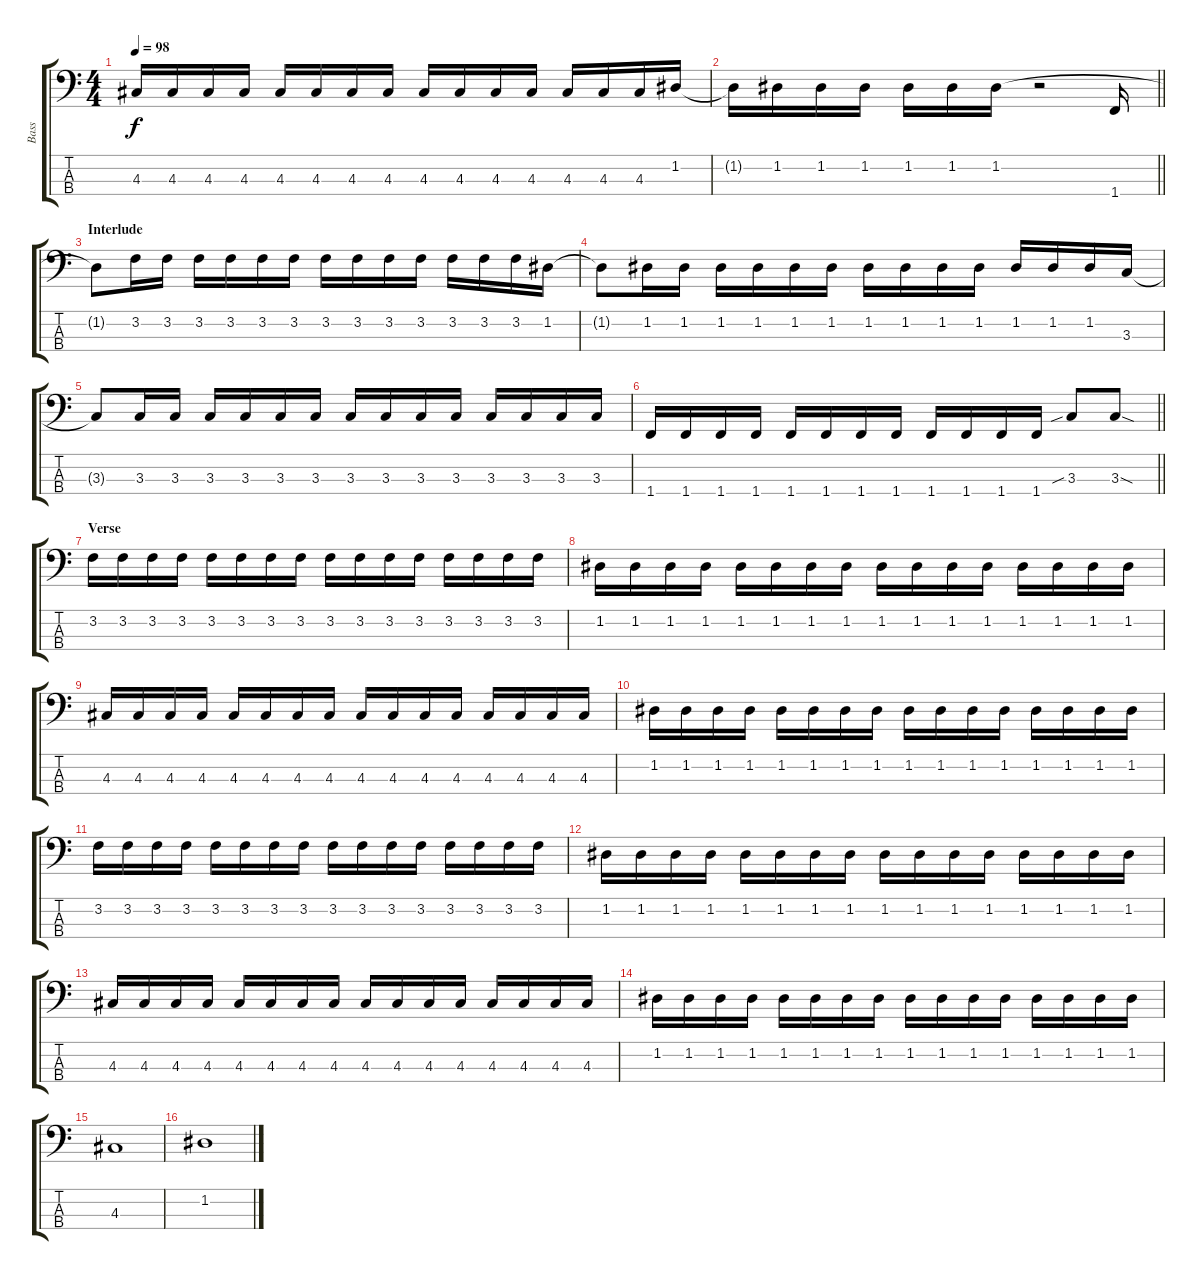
\track ("Bass" "Bass") {instrument electricbassfinger}
\staff {score tabs}
\tuning (G2 D2 A1 E1) {hide}
\ts (4 4)
\tempo 98
\clef f4
\ks c
4.3{t}.16{dy f} 4.3.16 4.3.16 4.3.16 4.3.16 4.3.16 4.3.16 4.3.16 4.3.16 4.3.16 4.3.16 4.3.16 4.3.16 4.3.16 4.3.16 1.2.16 |
\barLineRight lightlight
1.2{t}.16 1.2.16 1.2.16 1.2.16 1.2.16 1.2.16 1.2.16 r.2 1.4.16 |
\section ("" "Interlude")
1.2{t}.8 3.2.16 3.2.16 3.2.16 3.2.16 3.2.16 3.2.16 3.2.16 3.2.16 3.2.16 3.2.16 3.2.16 3.2.16 3.2.16 1.2.16 |
1.2{t}.8 1.2.16 1.2.16 1.2.16 1.2.16 1.2.16 1.2.16 1.2.16 1.2.16 1.2.16 1.2.16 1.2.16 1.2.16 1.2.16 3.3.16 |
3.3{t}.8 3.3.16 3.3.16 3.3.16 3.3.16 3.3.16 3.3.16 3.3.16 3.3.16 3.3.16 3.3.16 3.3.16 3.3.16 3.3.16 3.3.16 |
\barLineRight lightlight
1.4.16 1.4.16 1.4.16 1.4.16 1.4.16 1.4.16 1.4.16 1.4.16 1.4.16 1.4.16 1.4.16 1.4.16 3.3{sib}.8 3.3{sod}.8 |
\section ("" "Verse")
3.2.16 3.2.16 3.2.16 3.2.16 3.2.16 3.2.16 3.2.16 3.2.16 3.2.16 3.2.16 3.2.16 3.2.16 3.2.16 3.2.16 3.2.16 3.2.16 |
1.2.16 1.2.16 1.2.16 1.2.16 1.2.16 1.2.16 1.2.16 1.2.16 1.2.16 1.2.16 1.2.16 1.2.16 1.2.16 1.2.16 1.2.16 1.2.16 |
4.3.16 4.3.16 4.3.16 4.3.16 4.3.16 4.3.16 4.3.16 4.3.16 4.3.16 4.3.16 4.3.16 4.3.16 4.3.16 4.3.16 4.3.16 4.3.16 |
1.2.16 1.2.16 1.2.16 1.2.16 1.2.16 1.2.16 1.2.16 1.2.16 1.2.16 1.2.16 1.2.16 1.2.16 1.2.16 1.2.16 1.2.16 1.2.16 |
3.2.16 3.2.16 3.2.16 3.2.16 3.2.16 3.2.16 3.2.16 3.2.16 3.2.16 3.2.16 3.2.16 3.2.16 3.2.16 3.2.16 3.2.16 3.2.16 |
1.2.16 1.2.16 1.2.16 1.2.16 1.2.16 1.2.16 1.2.16 1.2.16 1.2.16 1.2.16 1.2.16 1.2.16 1.2.16 1.2.16 1.2.16 1.2.16 |
4.3.16 4.3.16 4.3.16 4.3.16 4.3.16 4.3.16 4.3.16 4.3.16 4.3.16 4.3.16 4.3.16 4.3.16 4.3.16 4.3.16 4.3.16 4.3.16 |
1.2.16 1.2.16 1.2.16 1.2.16 1.2.16 1.2.16 1.2.16 1.2.16 1.2.16 1.2.16 1.2.16 1.2.16 1.2.16 1.2.16 1.2.16 1.2.16 |
4.3.1 |
1.2.1
